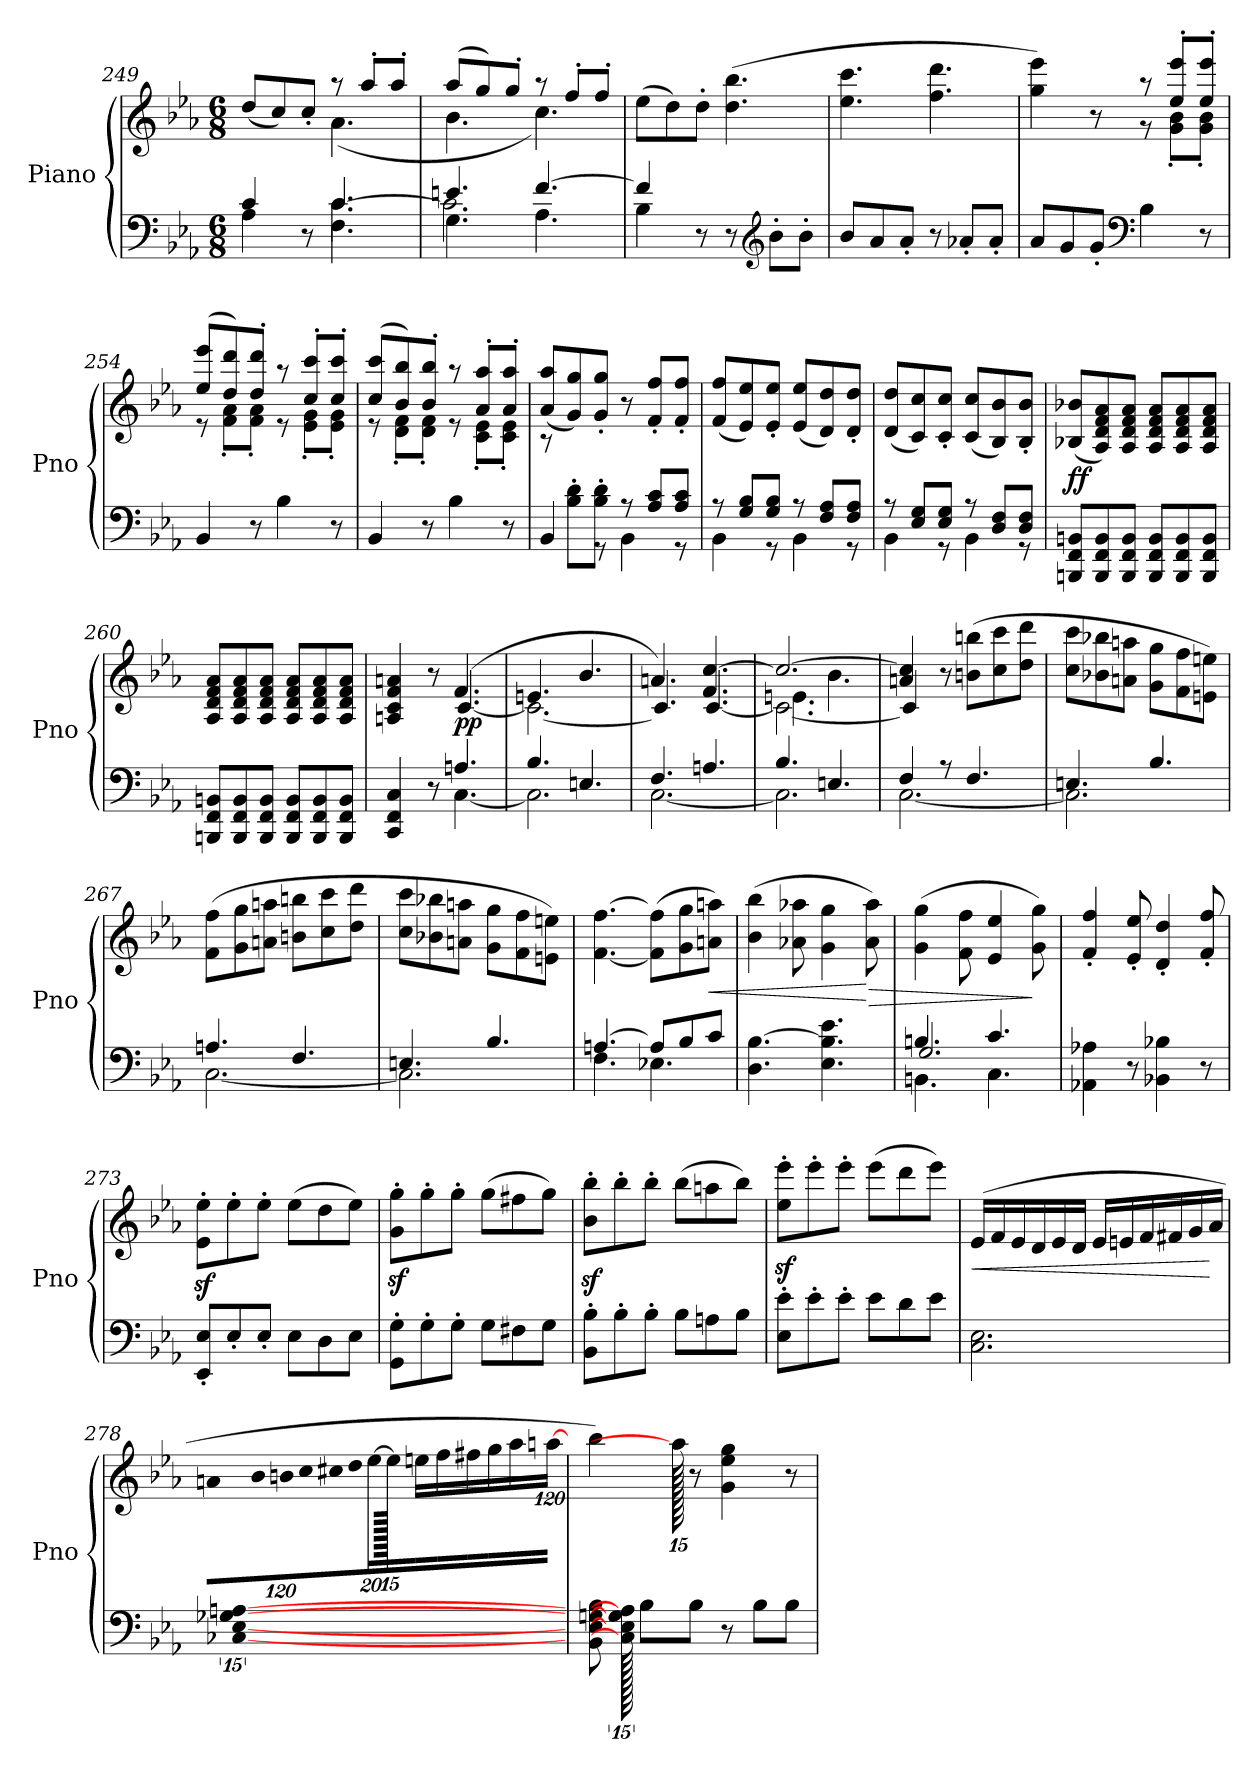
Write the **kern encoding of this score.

**kern	**kern	**dynam
*part1	*part1	*part1
*staff2	*staff1	*staff1/2
*I"Piano	*	*
*I'Pno	*	*
*clefF4	*clefG2	*
*k[b-e-a-]	*k[b-e-a-]	*
*E-:	*E-:	*
*M6/8	*M6/8	*
=249	=249	=249
*^	*^	*
*	*^	*	*	*
4c/	4A-\	4.ryy	(>8dd/L	4.ryy	.
.	.	.	8cc/)	.	.
8r	8ryy	.	8cc'/J	.	.
4.c/	4.F\	[4.c\	8raa	(<4.a-\	.
.	.	.	8aa-'/L	.	.
.	.	.	8aa-'/J	.	.
=250	=250	=250	=250	=250	=250
4.en/	4.G\	2.c\]	(>8aa-/L	4.b-\	.
.	.	.	8gg/)	.	.
.	.	.	8gg'/J	.	.
[4.f/	4.A-\	.	8raa	4.cc\)	.
.	.	.	8ff'/L	.	.
.	.	.	8ff'/J	.	.
*	*v	*v	*	*	*
*	*	*v	*v	*
!!LO:PB:g=z
=251	=251	=251	=251
4f/]	4B-\	(>8ee-\L	.
.	.	8dd\)	.
8r	2ryy	8dd'\J	.
8r	.	(>4.dd\ 4.bb-\	.
*clefG2	*	*	*
8b-'\L	.	.	.
8b-'\J	.	.	.
*v	*v	*	*
=252	=252	=252
8b-/L	4.ee-\ 4.ccc\	.
8a-/	.	.
8a-'/J	.	.
8r	4.ff\ 4.ddd\	.
8a-X'/L	.	.
8a-'/J	.	.
=253	=253	=253
*	*^	*
8a-/L	4gg\ 4eee-\)	4.ryy	.
8g/	.	.	.
8g'/J	8r	.	.
*clefF4	*	*	*
4B-\	8raa	8rg	.
.	8ee-/' 8eee-/'L	8g\' 8b-\'L	.
8r	8ee-/' 8eee-/'J	8g\' 8b-\'J	.
=254	=254	=254	=254
4BB-/	(>8ee-/ 8eee-/L	8re	.
.	8dd/ 8ddd/)	8f\' 8a-\'L	.
8r	8dd/' 8ddd/'J	8f\' 8a-\'J	.
4B-\	8raa	8re	.
.	8cc/' 8ccc/'L	8e-\' 8g\'L	.
8r	8cc/' 8ccc/'J	8e-\' 8g\'J	.
=255	=255	=255	=255
4BB-/	(>8cc/ 8ccc/L	8re	.
.	8b-/ 8bb-/)	8d\' 8f\'L	.
8r	8b-/' 8bb-/'J	8d\' 8f\'J	.
4B-\	8raa	8re	.
.	8a-/' 8aa-/'L	8c\' 8e-\'L	.
8r	8a-/' 8aa-/'J	8c\' 8e-\'J	.
!!LO:LB:g=z
=256	=256	=256	=256
*^	*	*	*
!	!	!LO:TX:b:t=cresc.	!	!
*	*	*v	*v	*
8rff	4BB-/	(<8a-/ 8aa-/L	.
8B-\' 8d\'L	.	8g/ 8gg/)	.
8B-\' 8d\'J	8r	8g/' 8gg/'J	.
8rA	4BB-\	8r	.
8A-/ 8c/L	.	8f/' 8ff/'L	.
8A-/ 8c/J	8rGG	8f/' 8ff/'J	.
=257	=257	=257	=257
8rA	4BB-\	(<8f/ 8ff/L	.
8G/ 8B-/L	.	8e-/ 8ee-/)	.
8G/ 8B-/J	8rGG	8e-/' 8ee-/'J	.
8rA	4BB-\	(<8e-/ 8ee-/L	.
8F/ 8A-/L	.	8d/ 8dd/)	.
8F/ 8A-/J	8rGG	8d/' 8dd/'J	.
=258	=258	=258	=258
8rA	4BB-\	(<8d/ 8dd/L	.
8E-/ 8G/L	.	8c/ 8cc/)	.
8E-/ 8G/J	8rGG	8c/' 8cc/'J	.
8rA	4BB-\	(<8c/ 8cc/L	.
8D/ 8F/L	.	8B-/ 8b-/)	.
8D/ 8F/J	8rGG	8B-/' 8b-/'J	.
=259	=259	=259	=259
!	!	!	!LO:DY:b
*v	*v	*	*
8BBBn/ 8FF/ 8BBn/L	(<8B-X/ 8b-X/L	ff
8BBB/ 8FF/ 8BB/	8A-/ 8d/ 8f/ 8a-/)	.
8BBB/ 8FF/ 8BB/J	8A-/ 8d/ 8f/ 8a-/J	.
8BBB/ 8FF/ 8BB/L	8A-/ 8d/ 8f/ 8a-/L	.
8BBB/ 8FF/ 8BB/	8A-/ 8d/ 8f/ 8a-/	.
8BBB/ 8FF/ 8BB/J	8A-/ 8d/ 8f/ 8a-/J	.
=260	=260	=260
8BBBn/ 8FF/ 8BBn/L	8A-/ 8d/ 8f/ 8a-/L	.
8BBB/ 8FF/ 8BB/	8A-/ 8d/ 8f/ 8a-/	.
8BBB/ 8FF/ 8BB/J	8A-/ 8d/ 8f/ 8a-/J	.
8BBB/ 8FF/ 8BB/L	8A-/ 8d/ 8f/ 8a-/L	.
8BBB/ 8FF/ 8BB/	8A-/ 8d/ 8f/ 8a-/	.
8BBB/ 8FF/ 8BB/J	8A-/ 8d/ 8f/ 8a-/J	.
=261	=261	=261
*^	*^	*
4CC/ 4FF/ 4C/	4.ryy	4An/ 4c/ 4f/ 4an/	4.ryy	.
8r	.	8r	.	.
!	!	!	!	!LO:DY:b
4.An/	[4.C\	(>4.f/	[4.c/	pp
!!LO:LB:g=z	!!
=262	=262	=262	=262	=262
4.B-/	2.C\]	4.en/	2.c\_	.
4.En/	.	4.b-/	.	.
=263	=263	=263	=263	=263
4.F/	[2.C\	4.an/)	4.c/]	.
4.An/	.	4.f/ [4.cc/	[4.c/	.
=264	=264	=264	=264	=264
*	*	*	*^	*
4.B-/	2.C\]	2.cc/_	2.c\_	4.en\	.
4.En/	.	.	.	4.b-\	.
*	*	*	*v	*v	*
=265	=265	=265	=265	=265
4F/	[2.C\	4an/ 4cc/]	4c/]	.
8rA	.	8r	2ryy	.
4.F/	.	(<8bn\ 8bbn\L	.	.
.	.	8cc\ 8ccc\	.	.
.	.	8dd\ 8ddd\J	.	.
*	*	*v	*v	*
=266	=266	=266	=266
4.En/	2.C\]	8cc\ 8ccc\L	.
.	.	8b-X\ 8bb-X\	.
.	.	8an\ 8aan\J	.
4.B-/	.	8g\ 8gg\L	.
.	.	8f\ 8ff\	.
.	.	8en\ 8een\J)	.
=267	=267	=267	=267
4.An/	[2.C\	(>8f\ 8ff\L	.
.	.	8g\ 8gg\	.
.	.	8an\ 8aan\J	.
4.F/	.	8bn\ 8bbn\L	.
.	.	8cc\ 8ccc\	.
.	.	8dd\ 8ddd\J	.
!!LO:LB:g=z
=268	=268	=268	=268
4.En/	2.C\]	8cc\ 8ccc\L	.
.	.	8b-X\ 8bb-X\	.
.	.	8an\ 8aan\J	.
4.B-/	.	8g\ 8gg\L	.
.	.	8f\ 8ff\	.
.	.	8en\ 8een\J)	.
=269	=269	=269	=269
[4.An/	4.F\	[4.f\ [4.ff\	.
8A/L]	4.E-X\	(>8f\] 8ff\]L	.
8B-/	.	8g\ 8gg\	.
!	!	!	!LO:HP:b
8c/J	.	8an\ 8aan\J)	<
*v	*v	*	*
=270	=270	=270
4.D\ [4.B-\	(>4b-\ 4bb-\	.
.	8a-X\ 8aa-X\	.
4.E-\ 4.B-\] 4.e-\	4g\ 4gg\	.
!	!	!LO:HP:n=1:b
.	8a-\ 8aa-\)	[ >
=271	=271	=271
*^	*	*
*	*^	*	*
4.Bn/	4.BBn\	2.G/	(>4g\ 4gg\	.
.	.	.	8f\ 8ff\	.
4.c/	4.C\	.	4e-/ 4ee-/	.
.	.	.	8g\ 8gg\)	]
*v	*v	*v	*	*
=272	=272	=272
4AA-X\ 4A-X\	4f/' 4ff/'	.
8r	8e-/' 8ee-/'	.
4BB-X\ 4B-X\	4d/' 4dd/'	.
8r	8f/' 8ff/'	.
=273	=273	=273
8EE-/' 8E-/'L	8e-\z<' 8ee-\z<'L	.
8E-'/	8ee-'\	.
8E-'/J	8ee-'\J	.
8E-\L	(>8ee-\L	.
8D\	8dd\	.
8E-\J	8ee-\J)	.
=274	=274	=274
8GG\' 8G\'L	8g\z<' 8gg\z<'L	.
8G'\	8gg'\	.
8G'\J	8gg'\J	.
8G\L	(>8gg\L	.
8F#X\	8ff#X\	.
8G\J	8gg\J)	.
!!LO:LB:g=z
=275	=275	=275
8BB-\' 8B-\'L	8b-\z<' 8bb-\z<'L	.
8B-'\	8bb-'\	.
8B-'\J	8bb-'\J	.
8B-\L	(>8bb-\L	.
8An\	8aan\	.
8B-\J	8bb-\J)	.
=276	=276	=276
8E-\' 8e-\'L	8ee-\z<' 8eee-\z<'L	.
8e-'\	8eee-'\	.
8e-'\J	8eee-'\J	.
8e-\L	(>8eee-\L	.
8d\	8ddd\	.
8e-\J	8eee-\J)	.
=277	=277	=277
!	!	!LO:HP:b
2.C\ 2.E-\	(>16e-/LL	<
.	16f/	.
.	16e-/	.
.	16d/	.
.	16e-/	.
.	16d/JJ	.
.	16e-/LL	.
.	16en/	.
.	16f/	.
.	16f#X/	.
.	16g/	.
.	16a-/JJ	[
!!LO:PB:g=z
=278	=278	=278
*	*Xbrackettup	*
!	!LO:N:vis=16	!
1920ryy	1920%103an\LL	.
[1920%1439C-X\ [1920%1439E-\ [1920%1439G-X\ [1920%1439An\	.	.
!	!LO:N:vis=16	!
.	1920%103b-\	.
!	!LO:N:vis=16	!
.	1920%103bn\	.
!	!LO:N:vis=16	!
.	1920%103cc\	.
!	!LO:N:vis=16	!
.	1920%103cc#X\	.
!	!LO:N:vis=16	!
.	1920%103dd\	.
.	[320%17ee-\JJ	.
.	1920ee-\]	.
.	16een\LL	.
.	16ff\	.
.	16ff#X\	.
.	16gg\	.
.	16aa-\	.
.	[1920%119aan\JJ	.
=279	=279	=279
8BB-\ 8E-\ 8Gn\ 8B-\	4bb-\)	.
1920C-\] 1920E-\] 1920G-\] 1920A\]	.	.
8B-\L	.	.
.	1920aa\]	.
8B-\J	8r	.
8r	4g\ 4ee-\ 4gg\	.
8B-\L	.	.
8B-\J	8r	.
=	=	=
*-	*-	*-
